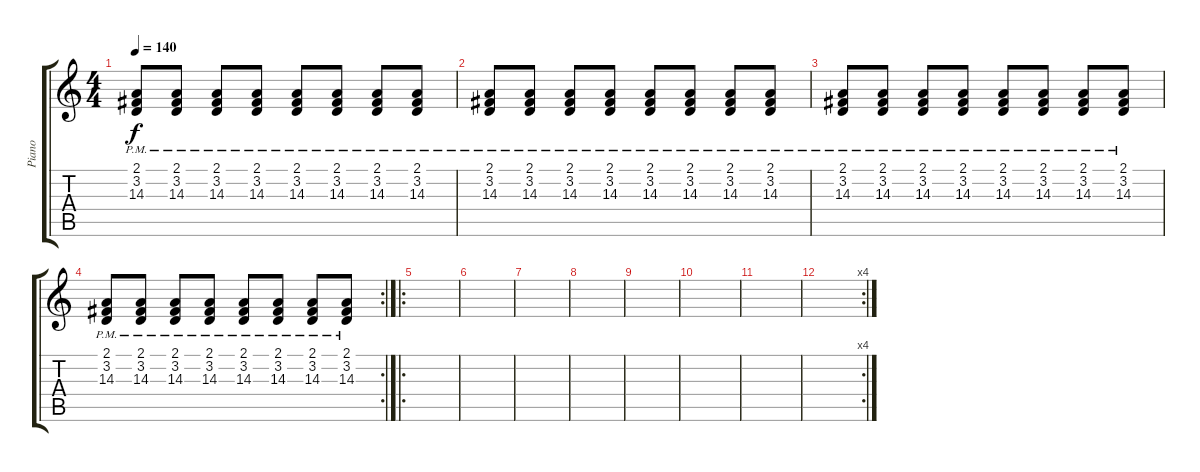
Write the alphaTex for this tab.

\track ("Piano" "Piano") {instrument electricgrandpiano}
\staff {score tabs}
\tuning (E4 B3 G3 D3 A2 E2) {hide}
\ts (4 4)
\tempo 140
\clef g2
\ks c
(2.1{pm} 3.2{pm} 14.3{pm}).8{dy f} (2.1{pm} 3.2{pm} 14.3{pm}).8 (2.1{pm} 3.2{pm} 14.3{pm}).8 (2.1{pm} 3.2{pm} 14.3{pm}).8 (2.1{pm} 3.2{pm} 14.3{pm}).8 (2.1{pm} 3.2{pm} 14.3{pm}).8 (2.1{pm} 3.2{pm} 14.3{pm}).8 (2.1{pm} 3.2{pm} 14.3{pm}).8 |
(2.1{pm} 3.2{pm} 14.3{pm}).8 (2.1{pm} 3.2{pm} 14.3{pm}).8 (2.1{pm} 3.2{pm} 14.3{pm}).8 (2.1{pm} 3.2{pm} 14.3{pm}).8 (2.1{pm} 3.2{pm} 14.3{pm}).8 (2.1{pm} 3.2{pm} 14.3{pm}).8 (2.1{pm} 3.2{pm} 14.3{pm}).8 (2.1{pm} 3.2{pm} 14.3{pm}).8 |
(2.1{pm} 3.2{pm} 14.3{pm}).8 (2.1{pm} 3.2{pm} 14.3{pm}).8 (2.1{pm} 3.2{pm} 14.3{pm}).8 (2.1{pm} 3.2{pm} 14.3{pm}).8 (2.1{pm} 3.2{pm} 14.3{pm}).8 (2.1{pm} 3.2{pm} 14.3{pm}).8 (2.1{pm} 3.2{pm} 14.3{pm}).8 (2.1{pm} 3.2{pm} 14.3{pm}).8 |
\rc 2
(2.1{pm} 3.2{pm} 14.3{pm}).8 (2.1{pm} 3.2{pm} 14.3{pm}).8 (2.1{pm} 3.2{pm} 14.3{pm}).8 (2.1{pm} 3.2{pm} 14.3{pm}).8 (2.1{pm} 3.2{pm} 14.3{pm}).8 (2.1{pm} 3.2{pm} 14.3{pm}).8 (2.1{pm} 3.2{pm} 14.3{pm}).8 (2.1{pm} 3.2{pm} 14.3{pm}).8 |
\ro
|
|
|
|
|
|
|
\rc 4
